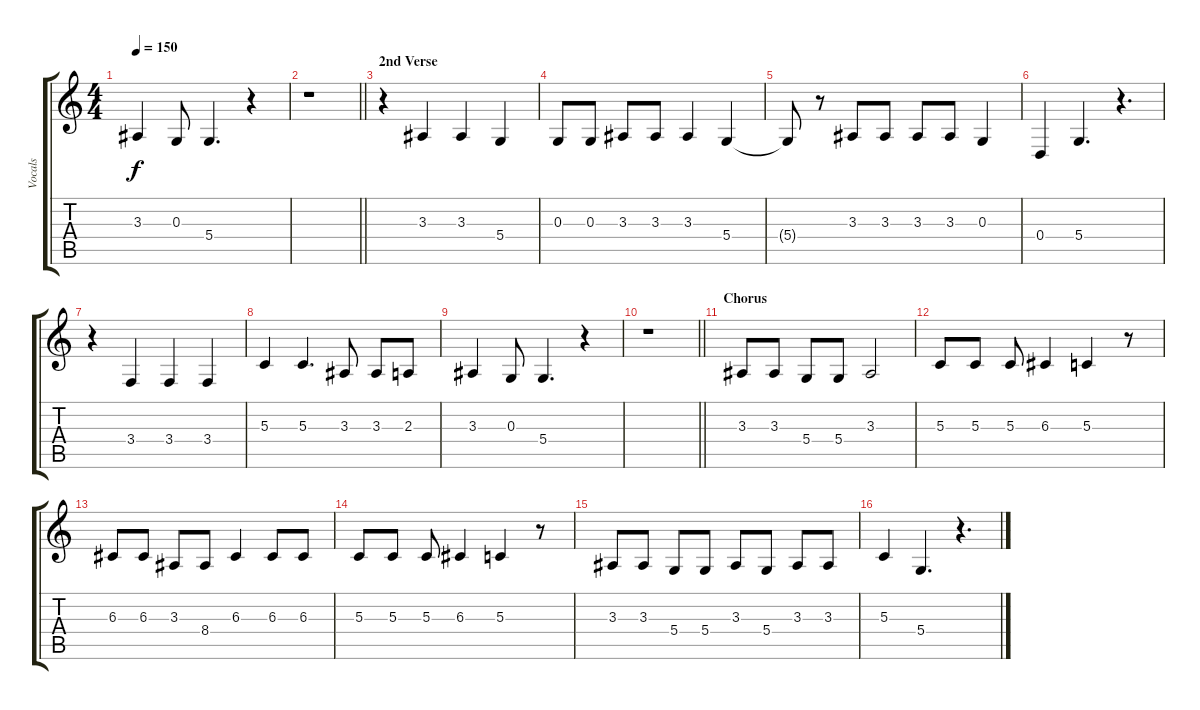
\track ("Vocals" "Vocals") {instrument bassoon}
\staff {score tabs}
\tuning (E4 B3 G3 D3 A2 E2) {hide}
\ts (4 4)
\tempo 150
\clef g2
\ks c
3.3.4{dy f} 0.3.8 5.4.4{d} r.4 |
\barLineRight lightlight
r.1 |
\section ("" "2nd Verse")
r.4 3.3.4 3.3.4 5.4.4 |
0.3.8 0.3.8 3.3.8 3.3.8 3.3.4 5.4.4 |
5.4{t}.8 r.8 3.3.8 3.3.8 3.3.8 3.3.8 0.3.4 |
0.4.4 5.4.4{d} r.4{d} |
r.4 3.4.4 3.4.4 3.4.4 |
5.3.4 5.3.4{d} 3.3.8 3.3.8 2.3.8 |
3.3.4 0.3.8 5.4.4{d} r.4 |
\barLineRight lightlight
r.1 |
\section ("" "Chorus")
3.3.8 3.3.8 5.4.8 5.4.8 3.3.2 |
5.3.8 5.3.8 5.3.8 6.3.4 5.3.4 r.8 |
6.3.8 6.3.8 3.3.8 8.4.8 6.3.4 6.3.8 6.3.8 |
5.3.8 5.3.8 5.3.8 6.3.4 5.3.4 r.8 |
3.3.8 3.3.8 5.4.8 5.4.8 3.3.8 5.4.8 3.3.8 3.3.8 |
5.3.4 5.4.4{d} r.4{d}
